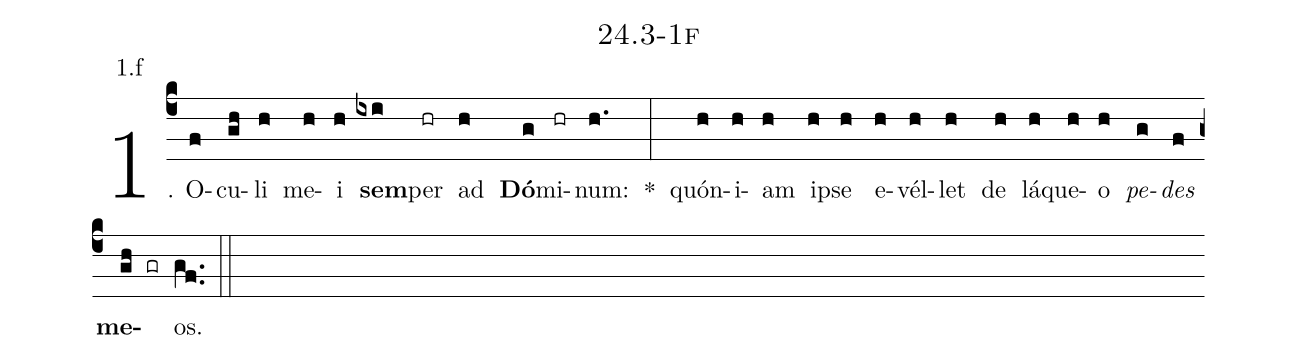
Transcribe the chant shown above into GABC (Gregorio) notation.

name: 24.3-1f;
annotation: 1.f;
%%
(c4)1. O(f)cu(gh)li(h) me(h)i(h) <b>sem</b>(ixi)per(hr) ad(h) <b>Dó</b>(g)mi(hr)num:(h.) *(:) quón(h)i(h)am(h) ip(h)se(h) e(h)vél(h)let(h) de(h) lá(h)que(h)o(h) <i>pe</i>(g)<i>des</i>(f) <b>me</b>(gh gr)os.(gf..) (::)


%E(h) u(h) o(g) u(f) a(gh) e.(gf..) (::)
